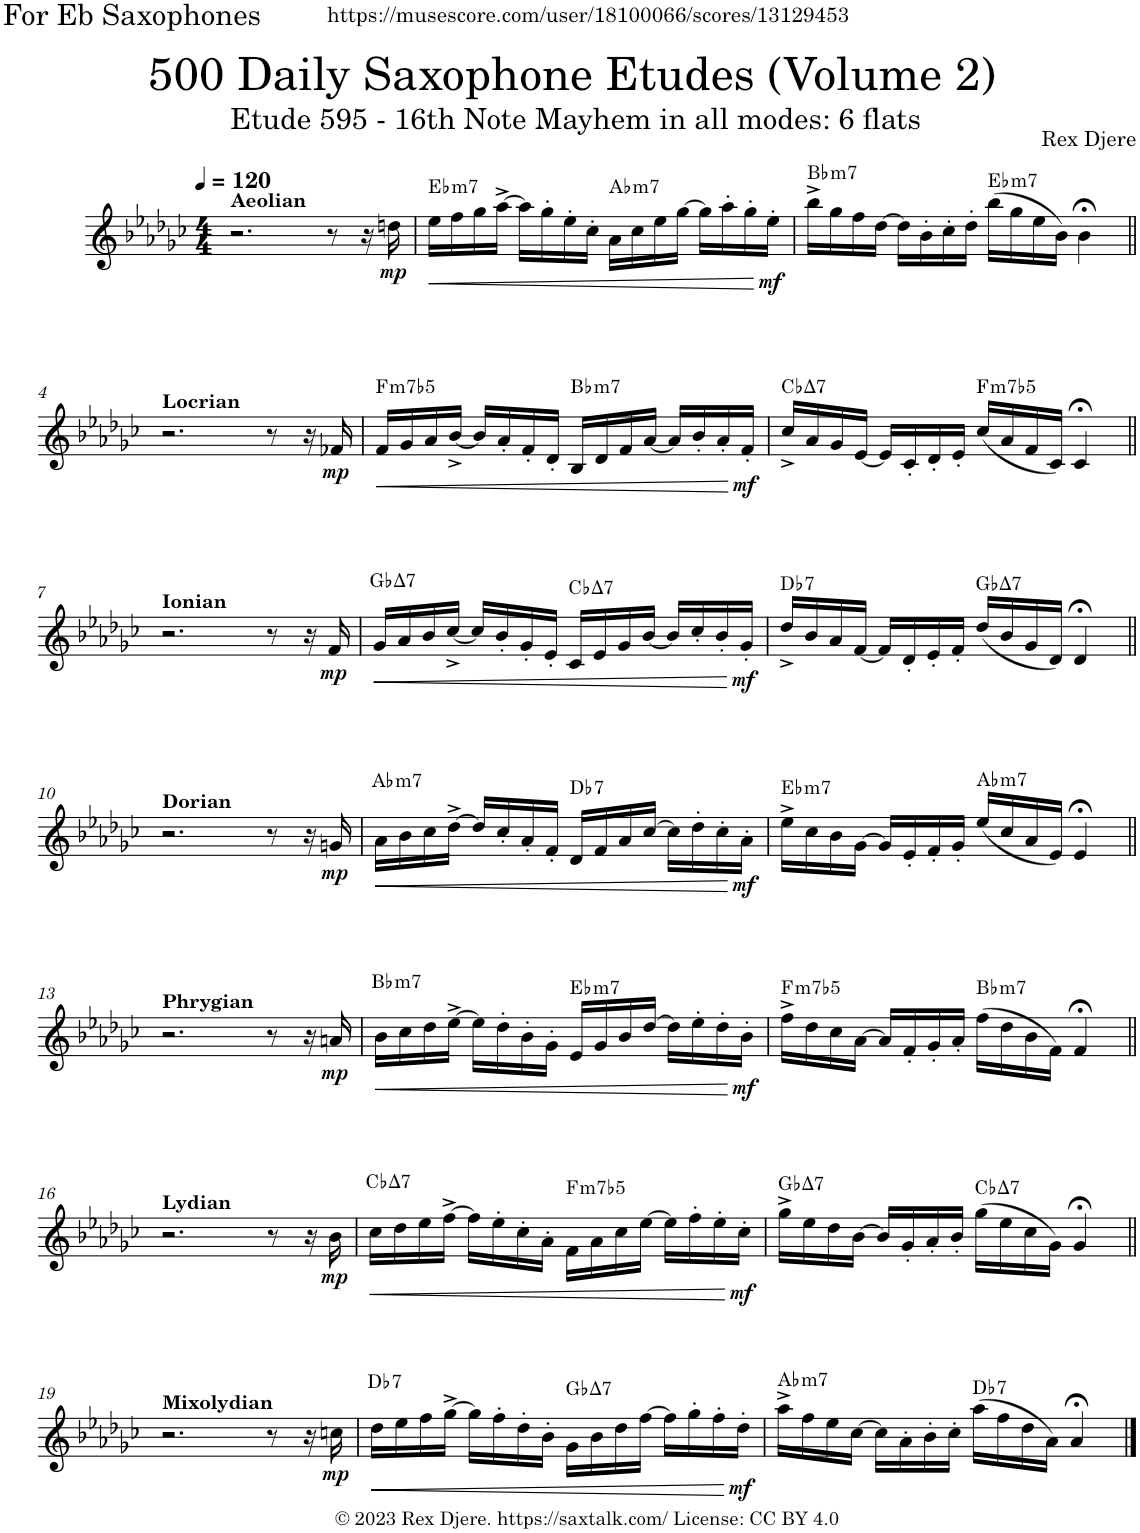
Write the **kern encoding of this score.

**kern	**dynam	**harte
*part1	*part1	*part1
*staff1	*staff1	*
*I"Alto Saxophone	*	*
*I'A. Sax.	*	*
*clefG2	*	*
*Trd5c9	*	*
*k[b-e-a-d-g-c-]	*	*
*M4/4	*	*
*MM120	*	*
=1	=1	=1
!LO:TX:a:B:t=Aeolian	!	!
2.r	.	.
8r	.	.
16r	.	.
!	!LO:DY:b	!
16ddn\	mp	.
=2	=2	=2
!	!LO:HP:b	!LO:H:kt=m7
16ee-\LL	<	Eb:min7
16ff\	.	.
16gg-\	.	.
[16aa-^\JJ	.	.
16aa-\LL]	.	.
16gg-'\	.	.
16ee-'\	.	.
16cc-'\JJ	.	.
!	!	!LO:H:kt=m7
16a-\LL	.	Ab:min7
16cc-\	.	.
16ee-\	.	.
[16gg-\JJ	.	.
16gg-\LL]	.	.
16aa-'\	.	.
16gg-'\	.	.
!	!LO:DY:n=1:b	!
16ee-'\JJ	[ mf	.
=3	=3	=3
!	!	!LO:H:kt=m7
16bb-^\LL	.	Bb:min7
16gg-\	.	.
16ff\	.	.
[16dd-\JJ	.	.
16dd-\LL]	.	.
16b-'\	.	.
16cc-'\	.	.
16dd-'\JJ	.	.
!	!	!LO:H:kt=m7
(16bb-\LL	.	Eb:min7
16gg-\	.	.
16ee-\	.	.
16b-\JJ)	.	.
4b-;<\	.	.
!!LO:LB:g=z
=4||	=4||	=4||
!LO:TX:a:B:t=Locrian	!	!
2.r	.	.
8r	.	.
16r	.	.
!	!LO:DY:b	!
16f-X/	mp	.
=5	=5	=5
!	!LO:HP:b	!LO:H:kt=m7b5
16f/LL	<	F:hdim7
16g-/	.	.
16a-/	.	.
[16b-^/JJ	.	.
16b-/LL]	.	.
16a-'/	.	.
16f'/	.	.
16d-'/JJ	.	.
!	!	!LO:H:kt=m7
16B-/LL	.	Bb:min7
16d-/	.	.
16f/	.	.
[16a-/JJ	.	.
16a-/LL]	.	.
16b-'/	.	.
16a-'/	.	.
!	!LO:DY:n=1:b	!
16f'/JJ	[ mf	.
=6	=6	=6
!	!	!LO:H:kt=7
16cc-^/LL	.	Cb:maj7
16a-/	.	.
16g-/	.	.
[16e-/JJ	.	.
16e-/LL]	.	.
16c-'/	.	.
16d-'/	.	.
16e-'/JJ	.	.
!	!	!LO:H:kt=m7b5
(16cc-/LL	.	F:hdim7
16a-/	.	.
16f/	.	.
16c-/JJ)	.	.
4c-;</	.	.
!!LO:LB:g=z
=7||	=7||	=7||
!LO:TX:a:B:t=Ionian	!	!
2.r	.	.
8r	.	.
16r	.	.
!	!LO:DY:b	!
16f/	mp	.
=8	=8	=8
!	!LO:HP:b	!LO:H:kt=7
16g-/LL	<	Gb:maj7
16a-/	.	.
16b-/	.	.
[16cc-^/JJ	.	.
16cc-/LL]	.	.
16b-'/	.	.
16g-'/	.	.
16e-'/JJ	.	.
!	!	!LO:H:kt=7
16c-/LL	.	Cb:maj7
16e-/	.	.
16g-/	.	.
[16b-/JJ	.	.
16b-/LL]	.	.
16cc-'/	.	.
16b-'/	.	.
!	!LO:DY:n=1:b	!
16g-'/JJ	[ mf	.
=9	=9	=9
!	!	!LO:H:kt=7
16dd-^/LL	.	Db:7
16b-/	.	.
16a-/	.	.
[16f/JJ	.	.
16f/LL]	.	.
16d-'/	.	.
16e-'/	.	.
16f'/JJ	.	.
!	!	!LO:H:kt=7
(16dd-/LL	.	Gb:maj7
16b-/	.	.
16g-/	.	.
16d-/JJ)	.	.
4d-;</	.	.
!!LO:LB:g=z
=10||	=10||	=10||
!LO:TX:a:B:t=Dorian	!	!
2.r	.	.
8r	.	.
16r	.	.
!	!LO:DY:b	!
16gn/	mp	.
=11	=11	=11
!	!LO:HP:b	!LO:H:kt=m7
16a-\LL	<	Ab:min7
16b-\	.	.
16cc-\	.	.
[16dd-^\JJ	.	.
16dd-/LL]	.	.
16cc-'/	.	.
16a-'/	.	.
16f'/JJ	.	.
!	!	!LO:H:kt=7
16d-/LL	.	Db:7
16f/	.	.
16a-/	.	.
[16cc-/JJ	.	.
16cc-\LL]	.	.
16dd-'\	.	.
16cc-'\	.	.
!	!LO:DY:n=1:b	!
16a-'\JJ	[ mf	.
=12	=12	=12
!	!	!LO:H:kt=m7
16ee-^\LL	.	Eb:min7
16cc-\	.	.
16b-\	.	.
[16g-\JJ	.	.
16g-/LL]	.	.
16e-'/	.	.
16f'/	.	.
16g-'/JJ	.	.
!	!	!LO:H:kt=m7
(16ee-/LL	.	Ab:min7
16cc-/	.	.
16a-/	.	.
16e-/JJ)	.	.
4e-;</	.	.
!!LO:LB:g=z
=13||	=13||	=13||
!LO:TX:a:B:t=Phrygian	!	!
2.r	.	.
8r	.	.
16r	.	.
!	!LO:DY:b	!
16an/	mp	.
=14	=14	=14
!	!LO:HP:b	!LO:H:kt=m7
16b-\LL	<	Bb:min7
16cc-\	.	.
16dd-\	.	.
[16ee-^\JJ	.	.
16ee-\LL]	.	.
16dd-'\	.	.
16b-'\	.	.
16g-'\JJ	.	.
!	!	!LO:H:kt=m7
16e-/LL	.	Eb:min7
16g-/	.	.
16b-/	.	.
[16dd-/JJ	.	.
16dd-\LL]	.	.
16ee-'\	.	.
16dd-'\	.	.
!	!LO:DY:n=1:b	!
16b-'\JJ	[ mf	.
=15	=15	=15
!	!	!LO:H:kt=m7b5
16ff^\LL	.	F:hdim7
16dd-\	.	.
16cc-\	.	.
[16a-\JJ	.	.
16a-/LL]	.	.
16f'/	.	.
16g-'/	.	.
16a-'/JJ	.	.
!	!	!LO:H:kt=m7
(16ff\LL	.	Bb:min7
16dd-\	.	.
16b-\	.	.
16f\JJ)	.	.
4f;</	.	.
!!LO:LB:g=z
=16||	=16||	=16||
!LO:TX:a:B:t=Lydian	!	!
2.r	.	.
8r	.	.
16r	.	.
!	!LO:DY:b	!
16b-\	mp	.
=17	=17	=17
!	!LO:HP:b	!LO:H:kt=7
16cc-\LL	<	Cb:maj7
16dd-\	.	.
16ee-\	.	.
[16ff^\JJ	.	.
16ff\LL]	.	.
16ee-'\	.	.
16cc-'\	.	.
16a-'\JJ	.	.
!	!	!LO:H:kt=m7b5
16f\LL	.	F:hdim7
16a-\	.	.
16cc-\	.	.
[16ee-\JJ	.	.
16ee-\LL]	.	.
16ff'\	.	.
16ee-'\	.	.
!	!LO:DY:n=1:b	!
16cc-'\JJ	[ mf	.
=18	=18	=18
!	!	!LO:H:kt=7
16gg-^\LL	.	Gb:maj7
16ee-\	.	.
16dd-\	.	.
[16b-\JJ	.	.
16b-/LL]	.	.
16g-'/	.	.
16a-'/	.	.
16b-'/JJ	.	.
!	!	!LO:H:kt=7
(16gg-\LL	.	Cb:maj7
16ee-\	.	.
16cc-\	.	.
16g-\JJ)	.	.
4g-;</	.	.
!!LO:LB:g=z
=19||	=19||	=19||
!LO:TX:a:B:t=Mixolydian	!	!
2.r	.	.
8r	.	.
16r	.	.
!	!LO:DY:b	!
16ccn\	mp	.
=20	=20	=20
!	!LO:HP:b	!LO:H:kt=7
16dd-\LL	<	Db:7
16ee-\	.	.
16ff\	.	.
[16gg-^\JJ	.	.
16gg-\LL]	.	.
16ff'\	.	.
16dd-'\	.	.
16b-'\JJ	.	.
!	!	!LO:H:kt=7
16g-\LL	.	Gb:maj7
16b-\	.	.
16dd-\	.	.
[16ff\JJ	.	.
16ff\LL]	.	.
16gg-'\	.	.
16ff'\	.	.
!	!LO:DY:n=1:b	!
16dd-'\JJ	[ mf	.
=21	=21	=21
!	!	!LO:H:kt=m7
16aa-^\LL	.	Ab:min7
16ff\	.	.
16ee-\	.	.
[16cc-\JJ	.	.
16cc-\LL]	.	.
16a-'\	.	.
16b-'\	.	.
16cc-'\JJ	.	.
!	!	!LO:H:kt=7
(16aa-\LL	.	Db:7
16ff\	.	.
16dd-\	.	.
16a-\JJ)	.	.
4a-;</	.	.
==	==	==
*-	*-	*-
